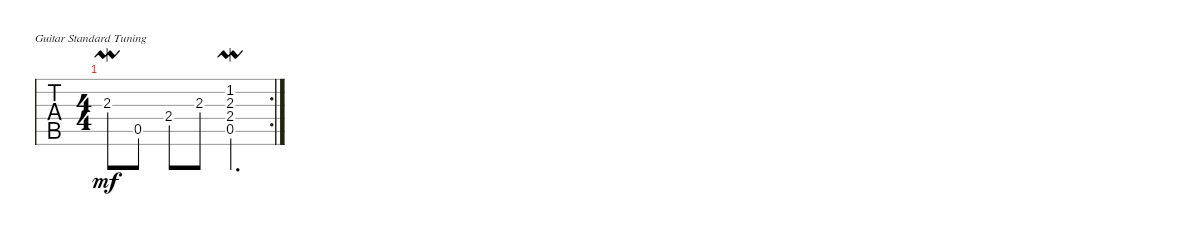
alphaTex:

\defaultSystemsLayout 4
\bracketExtendMode groupsimilarinstruments
\singleTrackTrackNamePolicy hidden
\multiTrackTrackNamePolicy hidden
\firstSystemTrackNameOrientation horizontal
\otherSystemsTrackNameOrientation horizontal
\track ("Steel Guitar" "S-Gt") {instrument acousticguitarsteel}
\staff {tabs}
\tuning (E4 B3 G3 D3 A2 E2)
\rc 2
\ts (4 4)
\tempo (120 hide)
\clef g2
\ks c
2.3{lmordent}.8{dy mf} 0.5.8 2.4.8 2.3.8 (1.2{lmordent} 2.3 2.4 0.5).4{d}
